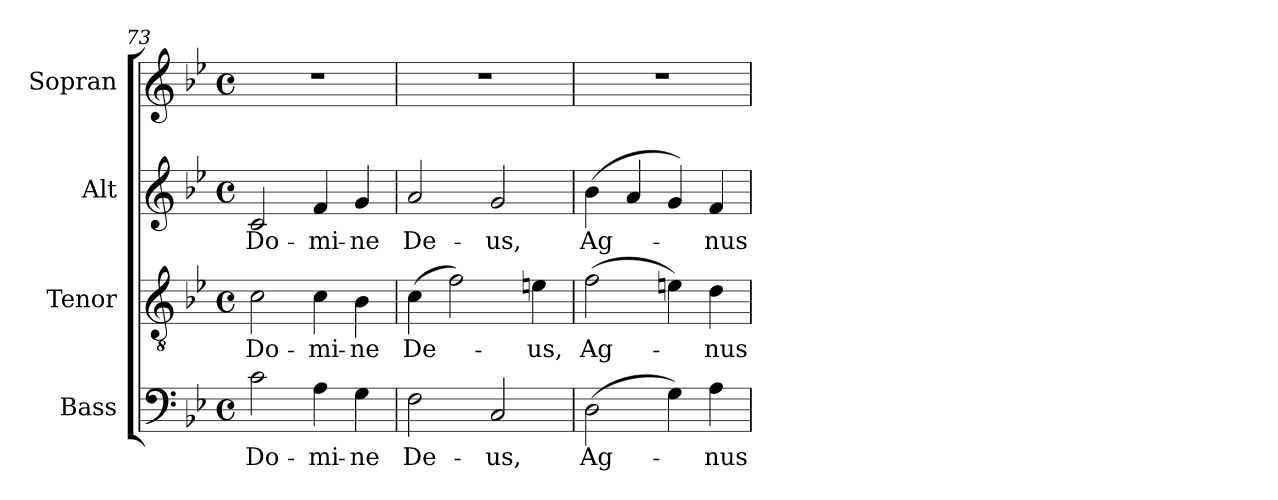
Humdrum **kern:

**kern	**text	**kern	**text	**kern	**text	**kern
*part4	*part4	*part3	*part3	*part2	*part2	*part1
*staff4	*staff4	*staff3	*staff3	*staff2	*staff2	*staff1
*I"Bass	*	*I"Tenor	*	*I"Alt	*	*I"Sopran
*I'B.	*	*I'T.	*	*I'A.	*	*I'S.
*clefF4	*	*clefGv2	*	*clefG2	*	*clefG2
*k[b-e-]	*	*k[b-e-]	*	*k[b-e-]	*	*k[b-e-]
*B-:	*	*B-:	*	*B-:	*	*B-:
*M4/4	*	*M4/4	*	*M4/4	*	*M4/4
*met(c)	*	*met(c)	*	*met(c)	*	*met(c)
=73	=73	=73	=73	=73	=73	=73
!	!LO:LY:b	!	!LO:LY:b	!	!LO:LY:b	!
2c\	Do-	2c\	Do-	2c/	Do-	1r
!	!LO:LY:b	!	!LO:LY:b	!	!LO:LY:b	!
4A\	-mi-	4c\	-mi-	4f/	-mi-	.
!	!LO:LY:b	!	!LO:LY:b	!	!LO:LY:b	!
4G\	-ne	4B-\	-ne	4g/	-ne	.
=74	=74	=74	=74	=74	=74	=74
!	!LO:LY:b	!	!LO:LY:b	!	!LO:LY:b	!
2F\	De-	(>4c\	De-	2a/	De-	1r
.	.	2f\)	.	.	.	.
!	!LO:LY:b	!	!	!	!LO:LY:b	!
2C/	-us,	.	.	2g/	-us,	.
!	!	!	!LO:LY:b	!	!	!
.	.	4en\	-us,	.	.	.
!!LO:PB:g=z
=75	=75	=75	=75	=75	=75	=75
!	!LO:LY:b	!	!LO:LY:b	!	!LO:LY:b	!
(>2D\	Ag-	(>2f\	Ag-	(>4b-\	Ag-	1r
.	.	.	.	4a/	.	.
4G\)	.	4en\)	.	4g/)	.	.
!	!LO:LY:b	!	!LO:LY:b	!	!LO:LY:b	!
4A\	-nus	4d\	-nus	4f/	-nus	.
=	=	=	=	=	=	=
*-	*-	*-	*-	*-	*-	*-
